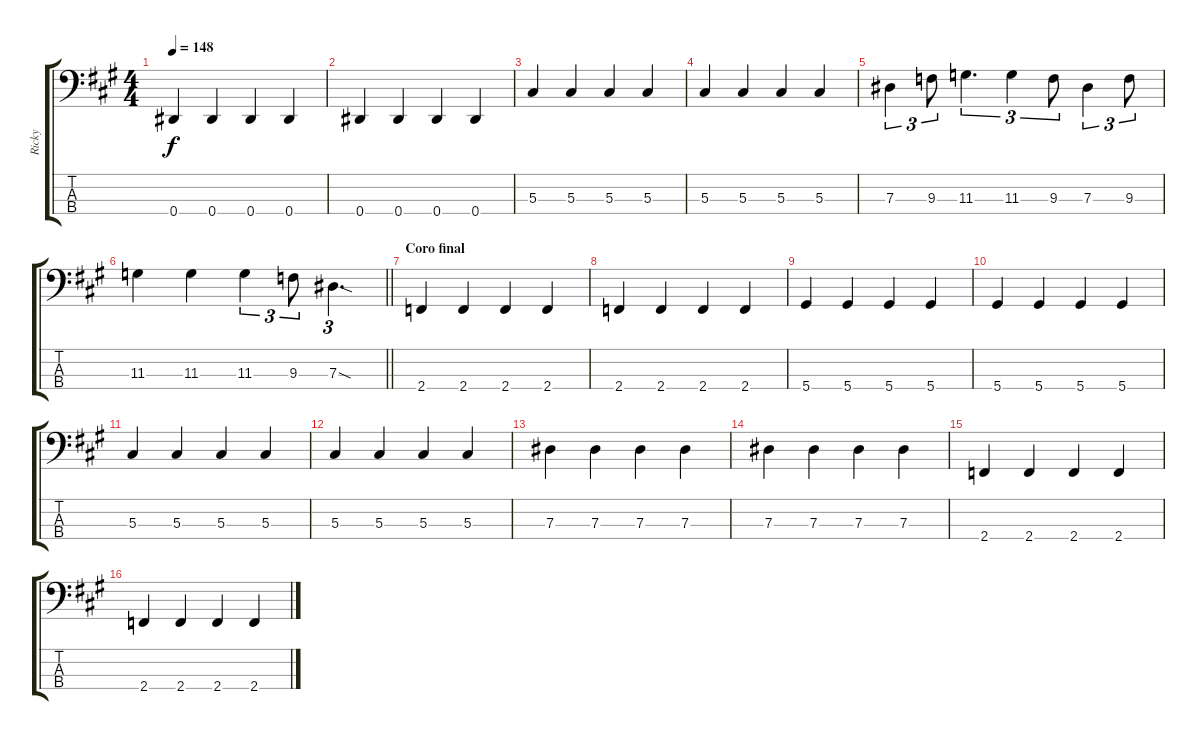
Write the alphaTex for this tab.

\track ("Ricky" "Ricky") {instrument electricbasspick}
\staff {score tabs}
\tuning (Gb2 Db2 Ab1 Eb1) {hide}
\ts (4 4)
\tempo 148
\clef f4
\ks a
0.4.4{dy f} 0.4.4 0.4.4 0.4.4 |
0.4.4 0.4.4 0.4.4 0.4.4 |
5.3.4 5.3.4 5.3.4 5.3.4 |
5.3.4 5.3.4 5.3.4 5.3.4 |
7.3.4{tu (3 2)} 9.3.8{tu (3 2)} 11.3.4{d tu (3 2)} 11.3.4{tu (3 2)} 9.3.8{tu (3 2)} 7.3.4{tu (3 2)} 9.3.8{tu (3 2)} |
\barLineRight lightlight
11.3.4 11.3.4 11.3.4{tu (3 2)} 9.3.8{tu (3 2)} 7.3{sod}.4{d tu (3 2)} |
\section ("" "Coro final")
2.4.4 2.4.4 2.4.4 2.4.4 |
2.4.4 2.4.4 2.4.4 2.4.4 |
5.4.4 5.4.4 5.4.4 5.4.4 |
5.4.4 5.4.4 5.4.4 5.4.4 |
5.3.4 5.3.4 5.3.4 5.3.4 |
5.3.4 5.3.4 5.3.4 5.3.4 |
7.3.4 7.3.4 7.3.4 7.3.4 |
7.3.4 7.3.4 7.3.4 7.3.4 |
2.4.4 2.4.4 2.4.4 2.4.4 |
2.4.4 2.4.4 2.4.4 2.4.4
